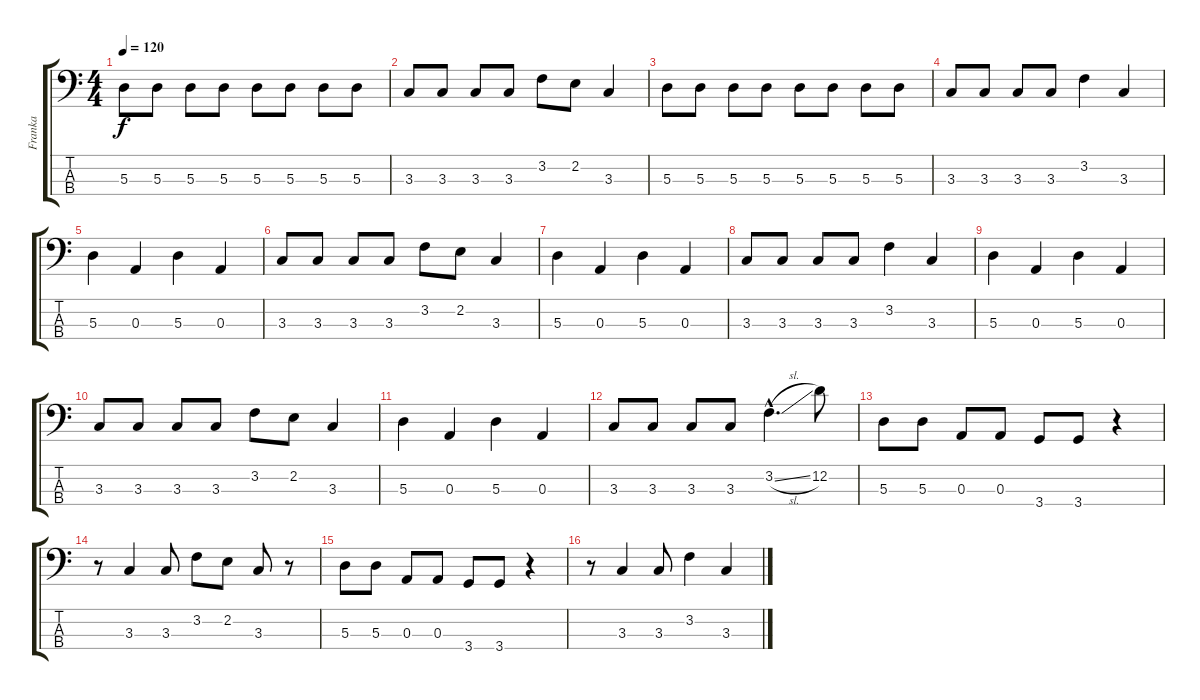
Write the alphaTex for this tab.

\track ("Franka" "Franka") {instrument electricbasspick}
\staff {score tabs}
\tuning (G2 D2 A1 E1) {hide}
\ts (4 4)
\tempo 120
\clef f4
\ks c
5.3.8{dy f} 5.3.8 5.3.8 5.3.8 5.3.8 5.3.8 5.3.8 5.3.8 |
3.3.8 3.3.8 3.3.8 3.3.8 3.2.8 2.2.8 3.3.4 |
5.3.8 5.3.8 5.3.8 5.3.8 5.3.8 5.3.8 5.3.8 5.3.8 |
3.3.8 3.3.8 3.3.8 3.3.8 3.2.4 3.3.4 |
5.3.4 0.3.4 5.3.4 0.3.4 |
3.3.8 3.3.8 3.3.8 3.3.8 3.2.8 2.2.8 3.3.4 |
5.3.4 0.3.4 5.3.4 0.3.4 |
3.3.8 3.3.8 3.3.8 3.3.8 3.2.4 3.3.4 |
5.3.4 0.3.4 5.3.4 0.3.4 |
3.3.8 3.3.8 3.3.8 3.3.8 3.2.8 2.2.8 3.3.4 |
5.3.4 0.3.4 5.3.4 0.3.4 |
3.3.8 3.3.8 3.3.8 3.3.8 3.2{sl hac}.4{d} 12.2.8 |
5.3.8 5.3.8 0.3.8 0.3.8 3.4.8 3.4.8 r.4 |
r.8 3.3.4 3.3.8 3.2.8 2.2.8 3.3.8 r.8 |
5.3.8 5.3.8 0.3.8 0.3.8 3.4.8 3.4.8 r.4 |
r.8 3.3.4 3.3.8 3.2.4 3.3.4
